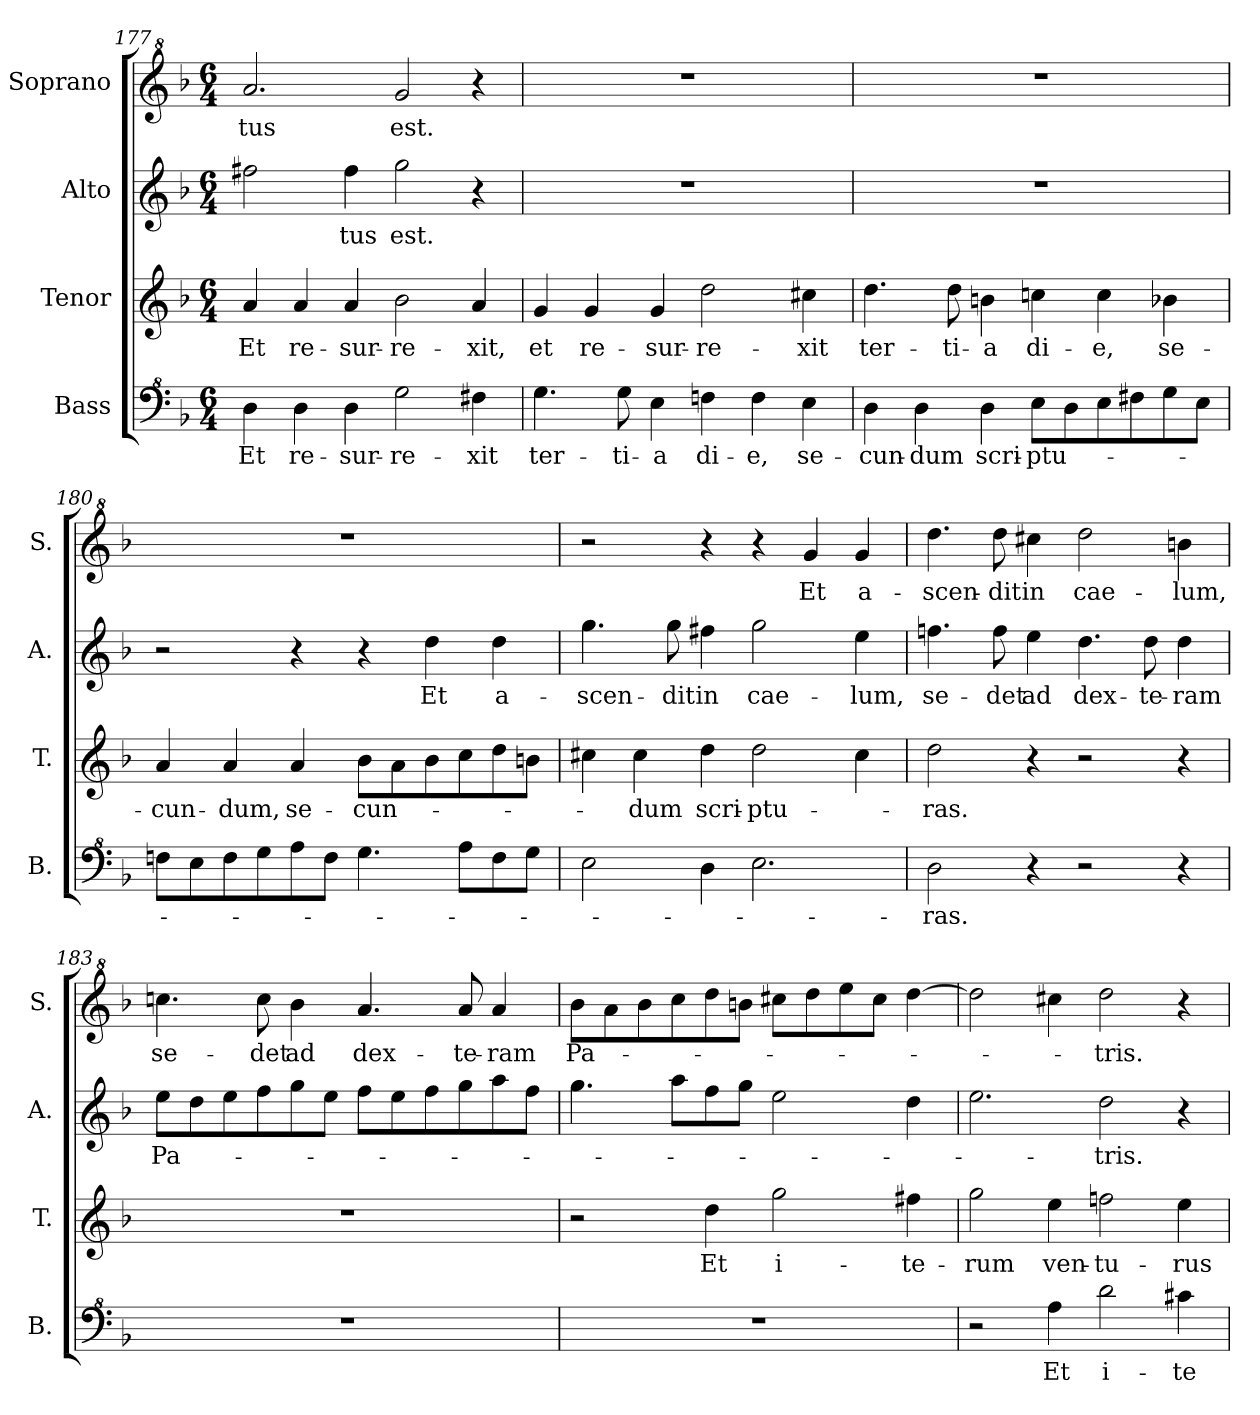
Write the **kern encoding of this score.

**kern	**text	**kern	**text	**kern	**text	**kern	**text
*part4	*part4	*part3	*part3	*part2	*part2	*part1	*part1
*staff4	*staff4	*staff3	*staff3	*staff2	*staff2	*staff1	*staff1
*I"Bass	*	*I"Tenor	*	*I"Alto	*	*I"Soprano	*
*I'B.	*	*I'T.	*	*I'A.	*	*I'S.	*
*clefF^4	*	*clefG2	*	*clefG2	*	*clefG^2	*
*k[b-]	*	*k[b-]	*	*k[b-]	*	*k[b-]	*
*M6/4	*	*M6/4	*	*M6/4	*	*M6/4	*
=177	=177	=177	=177	=177	=177	=177	=177
!	!LO:LY:b	!	!LO:LY:b	!	!	!	!LO:LY:b
4d\	Et	4a/	Et	2ff#X\	.	2.aa/	-tus
!	!LO:LY:b	!	!LO:LY:b	!	!	!	!
4d\	re-	4a/	re-	.	.	.	.
!	!LO:LY:b	!	!LO:LY:b	!	!LO:LY:b	!	!
4d\	-sur-	4a/	-sur-	4ff#\	-tus	.	.
!	!LO:LY:b	!	!LO:LY:b	!	!LO:LY:b	!	!LO:LY:b
2g\	-re-	2b-\	-re-	2gg\	est.	2gg/	est.
!	!LO:LY:b	!	!LO:LY:b	!	!	!	!
4f#X\	-xit	4a/	-xit,	4r	.	4r	.
=178	=178	=178	=178	=178	=178	=178	=178
!	!LO:LY:b	!	!LO:LY:b	!	!	!	!
4.g\	ter-	4g/	et	1.r	.	1.r	.
!	!	!	!LO:LY:b	!	!	!	!
.	.	4g/	re-	.	.	.	.
!	!LO:LY:b	!	!	!	!	!	!
8g\	-ti-	.	.	.	.	.	.
!	!LO:LY:b	!	!LO:LY:b	!	!	!	!
4e\	-a	4g/	-sur-	.	.	.	.
!	!LO:LY:b	!	!LO:LY:b	!	!	!	!
4fni\	di-	2dd\	-re-	.	.	.	.
!	!LO:LY:b	!	!	!	!	!	!
4f\	-e,	.	.	.	.	.	.
!	!LO:LY:b	!	!LO:LY:b	!	!	!	!
4e\	se-	4cc#X\	-xit	.	.	.	.
=179	=179	=179	=179	=179	=179	=179	=179
!	!LO:LY:b	!	!LO:LY:b	!	!	!	!
4d\	-cun-	4.dd\	ter-	1.r	.	1.r	.
!	!LO:LY:b	!	!	!	!	!	!
4d\	-dum	.	.	.	.	.	.
!	!	!	!LO:LY:b	!	!	!	!
.	.	8dd\	-ti-	.	.	.	.
!	!LO:LY:b	!	!LO:LY:b	!	!	!	!
4d\	scri-	4bn\	-a	.	.	.	.
!	!LO:LY:b	!	!LO:LY:b	!	!	!	!
8e\L	-ptu-	4ccni\	di-	.	.	.	.
8d\	.	.	.	.	.	.	.
!	!	!	!LO:LY:b	!	!	!	!
8e\	.	4cc\	-e,	.	.	.	.
8f#X\	.	.	.	.	.	.	.
!	!	!	!LO:LY:b	!	!	!	!
8g\	.	4b-X\	se-	.	.	.	.
8e\J	.	.	.	.	.	.	.
=180	=180	=180	=180	=180	=180	=180	=180
!	!	!	!LO:LY:b	!	!	!	!
8fni\L	.	4a/	-cun-	2r	.	1.r	.
8e\	.	.	.	.	.	.	.
!	!	!	!LO:LY:b	!	!	!	!
8f\	.	4a/	-dum,	.	.	.	.
8g\	.	.	.	.	.	.	.
!	!	!	!LO:LY:b	!	!	!	!
8a\	.	4a/	se-	4r	.	.	.
8f\J	.	.	.	.	.	.	.
!	!	!	!LO:LY:b	!	!	!	!
4.g\	.	8b-\L	-cun-	4r	.	.	.
.	.	8a\	.	.	.	.	.
!	!	!	!	!	!LO:LY:b	!	!
.	.	8b-\	.	4dd\	Et	.	.
8a\L	.	8cc\	.	.	.	.	.
!	!	!	!	!	!LO:LY:b	!	!
8f\	.	8dd\	.	4dd\	a-	.	.
8g\J	.	8bn\J	.	.	.	.	.
=181	=181	=181	=181	=181	=181	=181	=181
!	!	!	!	!	!LO:LY:b	!	!
2e\	.	4cc#X\	.	4.gg\	-scen-	2r	.
!	!	!	!LO:LY:b	!	!	!	!
.	.	4cc#\	-dum	.	.	.	.
!	!	!	!	!	!LO:LY:b	!	!
.	.	.	.	8gg\	-dit	.	.
!	!	!	!LO:LY:b	!	!LO:LY:b	!	!
4d\	.	4dd\	scri-	4ff#X\	in	4r	.
!	!	!	!LO:LY:b	!	!LO:LY:b	!	!
2.e\	.	2dd\	-ptu-	2gg\	cae-	4r	.
!	!	!	!	!	!	!	!LO:LY:b
.	.	.	.	.	.	4gg/	Et
!	!	!	!	!	!LO:LY:b	!	!LO:LY:b
.	.	4cc#\	.	4ee\	-lum,	4gg/	a-
!!LO:LB:g=z
=182	=182	=182	=182	=182	=182	=182	=182
!	!LO:LY:b	!	!LO:LY:b	!	!LO:LY:b	!	!LO:LY:b
2d\	-ras.	2dd\	-ras.	4.ffn\	se-	4.ddd\	-scen-
!	!	!	!	!	!LO:LY:b	!	!LO:LY:b
.	.	.	.	8ff\	-det	8ddd\	-dit
!	!	!	!	!	!LO:LY:b	!	!LO:LY:b
4r	.	4r	.	4ee\	ad	4ccc#X\	in
!	!	!	!	!	!LO:LY:b	!	!LO:LY:b
2r	.	2r	.	4.dd\	dex-	2ddd\	cae-
!	!	!	!	!	!LO:LY:b	!	!
.	.	.	.	8dd\	-te-	.	.
!	!	!	!	!	!LO:LY:b	!	!LO:LY:b
4r	.	4r	.	4dd\	-ram	4bbn\	-lum,
=183	=183	=183	=183	=183	=183	=183	=183
!	!	!	!	!	!LO:LY:b	!	!LO:LY:b
1.r	.	1.r	.	8ee\L	Pa-	4.cccni\	se-
.	.	.	.	8dd\	.	.	.
.	.	.	.	8ee\	.	.	.
!	!	!	!	!	!	!	!LO:LY:b
.	.	.	.	8ff\	.	8ccc\	-det
!	!	!	!	!	!	!	!LO:LY:b
.	.	.	.	8gg\	.	4bb-i\	ad
.	.	.	.	8ee\J	.	.	.
!	!	!	!	!	!	!	!LO:LY:b
.	.	.	.	8ff\L	.	4.aa/	dex-
.	.	.	.	8ee\	.	.	.
.	.	.	.	8ff\	.	.	.
!	!	!	!	!	!	!	!LO:LY:b
.	.	.	.	8gg\	.	8aa/	-te-
!	!	!	!	!	!	!	!LO:LY:b
.	.	.	.	8aa\	.	4aa/	-ram
.	.	.	.	8ff\J	.	.	.
=184	=184	=184	=184	=184	=184	=184	=184
!	!	!	!	!	!	!	!LO:LY:b
1.r	.	2r	.	4.gg\	.	8bb-\L	Pa-
.	.	.	.	.	.	8aa\	.
.	.	.	.	.	.	8bb-\	.
.	.	.	.	8aa\L	.	8ccc\	.
!	!	!	!LO:LY:b	!	!	!	!
.	.	4dd\	Et	8ff\	.	8ddd\	.
.	.	.	.	8gg\J	.	8bbn\J	.
!	!	!	!LO:LY:b	!	!	!	!
.	.	2gg\	i-	2ee\	.	8ccc#X\L	.
.	.	.	.	.	.	8ddd\	.
.	.	.	.	.	.	8eee\	.
.	.	.	.	.	.	8ccc#\J	.
!	!	!	!LO:LY:b	!	!	!	!
.	.	4ff#X\	-te-	4dd\	.	[4ddd\	.
=185	=185	=185	=185	=185	=185	=185	=185
!	!	!	!LO:LY:b	!	!	!	!
2r	.	2gg\	-rum	2.ee\	.	2ddd\]	.
!	!LO:LY:b	!	!LO:LY:b	!	!	!	!
4a\	Et	4ee\	ven-	.	.	4ccc#X\	.
!	!LO:LY:b	!	!LO:LY:b	!	!LO:LY:b	!	!LO:LY:b
2dd\	i-	2ffni\	-tu-	2dd\	-tris.	2ddd\	-tris.
!	!LO:LY:b	!	!LO:LY:b	!	!	!	!
4cc#X\	-te-	4ee\	-rus	4r	.	4r	.
=	=	=	=	=	=	=	=
*-	*-	*-	*-	*-	*-	*-	*-
